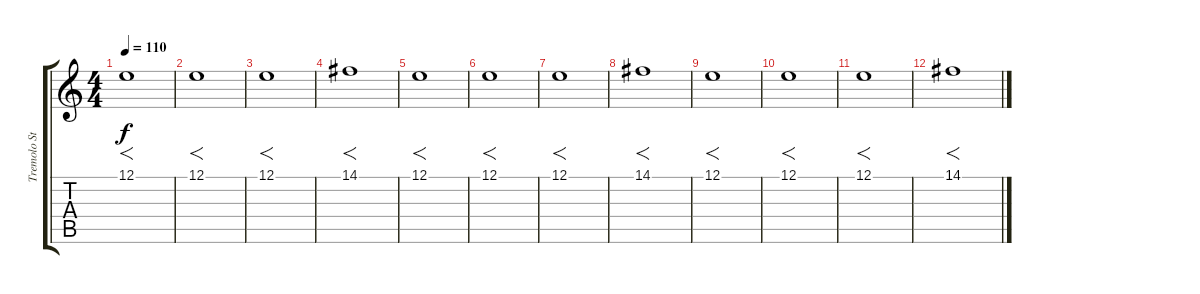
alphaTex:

\track ("Tremolo Strings" "Tremolo St") {instrument tremolostrings}
\staff {score tabs}
\tuning (E4 B3 G3 D3 A2 E2) {hide}
\ts (4 4)
\tempo 110
\clef g2
\ks c
12.1.1{f dy f} |
12.1.1{f} |
12.1.1{f} |
14.1.1{f} |
12.1.1{f} |
12.1.1{f} |
12.1.1{f} |
14.1.1{f} |
12.1.1{f} |
12.1.1{f} |
12.1.1{f} |
14.1.1{f}
